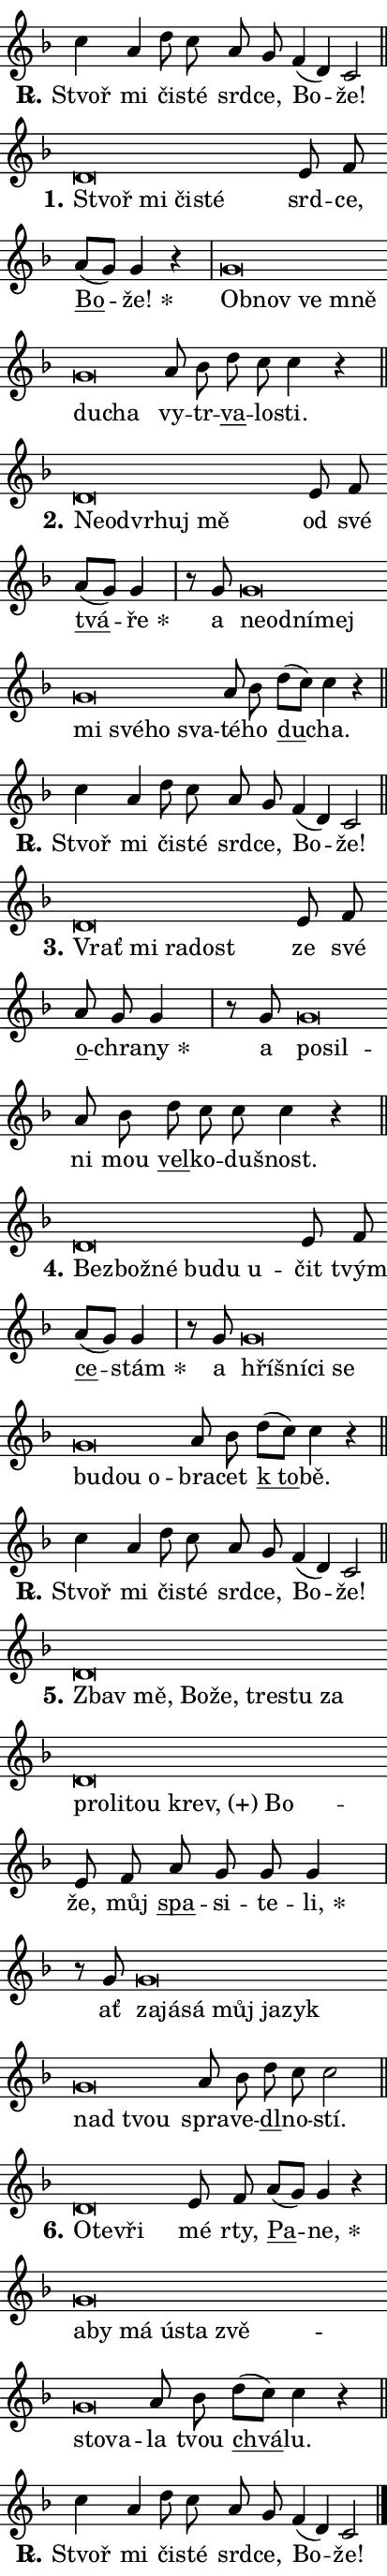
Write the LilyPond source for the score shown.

\version "2.22.1"
\header { tagline = "" }
\paper {
  indent = 0\cm
  top-margin = 0\cm
  right-margin = 0\cm
  bottom-margin = 0\cm
  left-margin = 0\cm
  paper-width = 7\cm
  page-breaking = #ly:one-page-breaking
  system-system-spacing.basic-distance = #11
  score-system-spacing.basic-distance = #11
  ragged-last = ##f
}


%% Author: Thomas Morley
%% https://lists.gnu.org/archive/html/lilypond-user/2020-05/msg00002.html
#(define (line-position grob)
"Returns position of @var[grob} in current system:
   @code{'start}, if at first time-step
   @code{'end}, if at last time-step
   @code{'middle} otherwise
"
  (let* ((col (ly:item-get-column grob))
         (ln (ly:grob-object col 'left-neighbor))
         (rn (ly:grob-object col 'right-neighbor))
         (col-to-check-left (if (ly:grob? ln) ln col))
         (col-to-check-right (if (ly:grob? rn) rn col))
         (break-dir-left
           (and
             (ly:grob-property col-to-check-left 'non-musical #f)
             (ly:item-break-dir col-to-check-left)))
         (break-dir-right
           (and
             (ly:grob-property col-to-check-right 'non-musical #f)
             (ly:item-break-dir col-to-check-right))))
        (cond ((eqv? 1 break-dir-left) 'start)
              ((eqv? -1 break-dir-right) 'end)
              (else 'middle))))

#(define (tranparent-at-line-position vctor)
  (lambda (grob)
  "Relying on @code{line-position} select the relevant enry from @var{vctor}.
Used to determine transparency,"
    (case (line-position grob)
      ((end) (not (vector-ref vctor 0)))
      ((middle) (not (vector-ref vctor 1)))
      ((start) (not (vector-ref vctor 2))))))

noteHeadBreakVisibility =
#(define-music-function (break-visibility)(vector?)
"Makes @code{NoteHead}s transparent relying on @var{break-visibility}"
#{
  \override NoteHead.transparent =
    #(tranparent-at-line-position break-visibility)
#})

#(define delete-ledgers-for-transparent-note-heads
  (lambda (grob)
    "Reads whether a @code{NoteHead} is transparent.
If so this @code{NoteHead} is removed from @code{'note-heads} from
@var{grob}, which is supposed to be @code{LedgerLineSpanner}.
As a result ledgers are not printed for this @code{NoteHead}"
    (let* ((nhds-array (ly:grob-object grob 'note-heads))
           (nhds-list
             (if (ly:grob-array? nhds-array)
                 (ly:grob-array->list nhds-array)
                 '()))
           ;; Relies on the transparent-property being done before
           ;; Staff.LedgerLineSpanner.after-line-breaking is executed.
           ;; This is fragile ...
           (to-keep
             (remove
               (lambda (nhd)
                 (ly:grob-property nhd 'transparent #f))
               nhds-list)))
      ;; TODO find a better method to iterate over grob-arrays, similiar
      ;; to filter/remove etc for lists
      ;; For now rebuilt from scratch
      (set! (ly:grob-object grob 'note-heads)  '())
      (for-each
        (lambda (nhd)
          (ly:pointer-group-interface::add-grob grob 'note-heads nhd))
        to-keep))))

hideNotes = {
  \noteHeadBreakVisibility #begin-of-line-visible
}
unHideNotes = {
  \noteHeadBreakVisibility #all-visible
}

% work-around for resetting accidentals
% https://lilypond.org/doc/v2.23/Documentation/notation/displaying-rhythms#unmetered-music
cadenzaMeasure = {
  \cadenzaOff
  \partial 1024 s1024
  \cadenzaOn
}

#(define-markup-command (accent layout props text) (markup?)
  "Underline accented syllable"
  (interpret-markup layout props
    #{\markup \override #'(offset . 4.3) \underline { #text }#}))

responsum = \markup \concat {
  "R" \hspace #-1.05 \path #0.1 #'((moveto 0 0.07) (lineto 0.9 0.8)) \hspace #0.05 "."
}

\layout {
    \context {
        \Staff
        \remove "Time_signature_engraver"
        \override LedgerLineSpanner.after-line-breaking = #delete-ledgers-for-transparent-note-heads
    }
    \context {
        \Voice {
            \override NoteHead.output-attributes = #'((class . "notehead"))
            \override Hairpin.height = #0.55
        }
    }
    \context {
        \Lyrics {
            \override StanzaNumber.output-attributes = #'((class . "stanzanumber"))
            \override LyricSpace.minimum-distance = #0.9
            \override LyricText.font-name = #"TeX Gyre Schola"
            \override LyricText.font-size = 1
            \override StanzaNumber.font-name = #"TeX Gyre Schola Bold"
            \override StanzaNumber.font-size = 1
        }
    }
}

% magnetic-lyrics.ily
%
%   written by
%     Jean Abou Samra <jean@abou-samra.fr>
%     Werner Lemberg <wl@gnu.org>
%
%   adapted by
%     Jiri Hon <jiri.hon@gmail.com>
%
% Version 2022-Apr-15

% https://www.mail-archive.com/lilypond-user@gnu.org/msg149350.html

#(define (Left_hyphen_pointer_engraver context)
   "Collect syllable-hyphen-syllable occurrences in lyrics and store
them in properties.  This engraver only looks to the left.  For
example, if the lyrics input is @code{foo -- bar}, it does the
following.

@itemize @bullet
@item
Set the @code{text} property of the @code{LyricHyphen} grob between
@q{foo} and @q{bar} to @code{foo}.

@item
Set the @code{left-hyphen} property of the @code{LyricText} grob with
text @q{foo} to the @code{LyricHyphen} grob between @q{foo} and
@q{bar}.
@end itemize

Use this auxiliary engraver in combination with the
@code{lyric-@/text::@/apply-@/magnetic-@/offset!} hook."
   (let ((hyphen #f)
         (text #f))
     (make-engraver
      (acknowledgers
       ((lyric-syllable-interface engraver grob source-engraver)
        (set! text grob)))
      (end-acknowledgers
       ((lyric-hyphen-interface engraver grob source-engraver)
        ;(when (not (grob::has-interface grob 'lyric-space-interface))
          (set! hyphen grob)));)
      ((stop-translation-timestep engraver)
       (when (and text hyphen)
         (ly:grob-set-object! text 'left-hyphen hyphen))
       (set! text #f)
       (set! hyphen #f)))))

#(define (lyric-text::apply-magnetic-offset! grob)
   "If the space between two syllables is less than the value in
property @code{LyricText@/.details@/.squash-threshold}, move the right
syllable to the left so that it gets concatenated with the left
syllable.

Use this function as a hook for
@code{LyricText@/.after-@/line-@/breaking} if the
@code{Left_@/hyphen_@/pointer_@/engraver} is active."
   (let ((hyphen (ly:grob-object grob 'left-hyphen #f)))
     (when hyphen
       (let ((left-text (ly:spanner-bound hyphen LEFT)))
         (when (grob::has-interface left-text 'lyric-syllable-interface)
           (let* ((common (ly:grob-common-refpoint grob left-text X))
                  (this-x-ext (ly:grob-extent grob common X))
                  (left-x-ext
                   (begin
                     ;; Trigger magnetism for left-text.
                     (ly:grob-property left-text 'after-line-breaking)
                     (ly:grob-extent left-text common X)))
                  ;; `delta` is the gap width between two syllables.
                  (delta (- (interval-start this-x-ext)
                            (interval-end left-x-ext)))
                  (details (ly:grob-property grob 'details))
                  (threshold (assoc-get 'squash-threshold details 0.2)))
             (when (< delta threshold)
               (let* (;; We have to manipulate the input text so that
                      ;; ligatures crossing syllable boundaries are not
                      ;; disabled.  For languages based on the Latin
                      ;; script this is essentially a beautification.
                      ;; However, for non-Western scripts it can be a
                      ;; necessity.
                      (lt (ly:grob-property left-text 'text))
                      (rt (ly:grob-property grob 'text))
                      (is-space (grob::has-interface hyphen 'lyric-space-interface))
                      (space (if is-space " " ""))
                      (space-markup (grob-interpret-markup grob " "))
                      (space-size (interval-length (ly:stencil-extent space-markup X)))
                      (extra-delta (if is-space space-size 0))
                      ;; Append new syllable.
                      (ltrt-space (if (and (string? lt) (string? rt))
                                (string-append lt space rt)
                                (make-concat-markup (list lt space rt))))
                      ;; Right-align `ltrt` to the right side.
                      (ltrt-space-markup (grob-interpret-markup
                               grob
                               (make-translate-markup
                                (cons (interval-length this-x-ext) 0)
                                (make-right-align-markup ltrt-space)))))
                 (begin
                   ;; Don't print `left-text`.
                   (ly:grob-set-property! left-text 'stencil #f)
                   ;; Set text and stencil (which holds all collected
                   ;; syllables so far) and shift it to the left.
                   (ly:grob-set-property! grob 'text ltrt-space)
                   (ly:grob-set-property! grob 'stencil ltrt-space-markup)
                   (ly:grob-translate-axis! grob (- (- delta extra-delta)) X))))))))))


#(define (lyric-hyphen::displace-bounds-first grob)
   ;; Make very sure this callback isn't triggered too early.
   (let ((left (ly:spanner-bound grob LEFT))
         (right (ly:spanner-bound grob RIGHT)))
     (ly:grob-property left 'after-line-breaking)
     (ly:grob-property right 'after-line-breaking)
     (ly:lyric-hyphen::print grob)))

squashThreshold = #0.4

\layout {
  \context {
    \Lyrics
    \consists #Left_hyphen_pointer_engraver
    \override LyricText.after-line-breaking =
      #lyric-text::apply-magnetic-offset!
    \override LyricHyphen.stencil = #lyric-hyphen::displace-bounds-first
    \override LyricText.details.squash-threshold = \squashThreshold
    \override LyricHyphen.minimum-distance = 0
    \override LyricHyphen.minimum-length = \squashThreshold
  }
}

squash = \override LyricText.details.squash-threshold = 9999
unSquash = \override LyricText.details.squash-threshold = \squashThreshold

left = \override LyricText.self-alignment-X = #LEFT
unLeft = \revert LyricText.self-alignment-X

starOffset = #(lambda (grob) 
                (let ((x_offset (ly:self-alignment-interface::aligned-on-x-parent grob)))
                  (if (= x_offset 0) 0 (+ x_offset 1.2))))

star = #(define-music-function (syllable)(string?)
"Append star separator at the end of a syllable"
#{
  \once \override LyricText.X-offset = #starOffset
  \lyricmode { \markup {
    #syllable
    \override #'((font-name . "TeX Gyre Schola Bold")) \hspace #0.2 \lower #0.65 \larger "*"
  } }
#})

starAccent = #(define-music-function (syllable)(string?)
"Append star separator at the end of a syllable and make accent"
#{
  \once \override LyricText.X-offset = #starOffset
  \lyricmode { \markup {
    \accent #syllable
    \override #'((font-name . "TeX Gyre Schola Bold")) \hspace #0.2 \lower #0.65 \larger "*"
  } }
#})

breath = #(define-music-function (syllable)(string?)
"Append breathing indicator at the end of a syllable"
#{
  \lyricmode { \markup { #syllable "+" } }
#})

optionalBreath = #(define-music-function (syllable)(string?)
"Append optional breathing indicator at the end of a syllable"
#{
  \lyricmode { \markup { #syllable "(+)" } }
#})


\score {
    <<
        \new Voice = "melody" { \cadenzaOn \key f \major \relative { c''4 a d8 c a g \bar "" f4( d) c2 \cadenzaMeasure \bar "||" \break }
\relative { d'\breve*1/16 \hideNotes \breve*1/16 \bar "" \breve*1/16 \breve*1/16 \bar "" \unHideNotes e8 f \bar "" a[( g)] g4 r \cadenzaMeasure \bar "|" g\breve*1/16 \hideNotes \breve*1/16 \bar "" \breve*1/16 \bar "" \breve*1/16 \bar "" \breve*1/16 \breve*1/16 \bar "" \unHideNotes a8 bes \bar "" d c c4 r \cadenzaMeasure \bar "||" \break }
\relative { d'\breve*1/16 \hideNotes \breve*1/16 \bar "" \breve*1/16 \bar "" \breve*1/16 \breve*1/16 \bar "" \unHideNotes e8 f \bar "" a[( g)] g4 \cadenzaMeasure \bar "|" r8 g8 g\breve*1/16 \hideNotes \breve*1/16 \bar "" \breve*1/16 \bar "" \breve*1/16 \bar "" \breve*1/16 \bar "" \breve*1/16 \bar "" \breve*1/16 \breve*1/16 \bar "" \unHideNotes a8 bes \bar "" d[( c)] c4 r \cadenzaMeasure \bar "||" \break }
\relative { c''4 a d8 c a g \bar "" f4( d) c2 \cadenzaMeasure \bar "||" \break }
\relative { d'\breve*1/16 \hideNotes \breve*1/16 \bar "" \breve*1/16 \breve*1/16 \bar "" \unHideNotes e8 f \bar "" a g g4 \cadenzaMeasure \bar "|" r8 g8 g\breve*1/16 \hideNotes \breve*1/16 \bar "" \unHideNotes a8 bes \bar "" d c c c4 r \cadenzaMeasure \bar "||" \break }
\relative { d'\breve*1/16 \hideNotes \breve*1/16 \bar "" \breve*1/16 \bar "" \breve*1/16 \bar "" \breve*1/16 \breve*1/16 \bar "" \unHideNotes e8 f \bar "" a[( g)] g4 \cadenzaMeasure \bar "|" r8 g8 g\breve*1/16 \hideNotes \breve*1/16 \bar "" \breve*1/16 \bar "" \breve*1/16 \bar "" \breve*1/16 \bar "" \breve*1/16 \breve*1/16 \bar "" \unHideNotes a8 bes \bar "" d[( c)] c4 r \cadenzaMeasure \bar "||" \break }
\relative { c''4 a d8 c a g \bar "" f4( d) c2 \cadenzaMeasure \bar "||" \break }
\relative { d'\breve*1/16 \hideNotes \breve*1/16 \bar "" \breve*1/16 \bar "" \breve*1/16 \bar "" \breve*1/16 \bar "" \breve*1/16 \bar "" \breve*1/16 \bar "" \breve*1/16 \bar "" \breve*1/16 \bar "" \breve*1/16 \bar "" \breve*1/16 \breve*1/16 \bar "" \unHideNotes e8 f \bar "" a g g g4 \cadenzaMeasure \bar "|" r8 g8 g\breve*1/16 \hideNotes \breve*1/16 \bar "" \breve*1/16 \bar "" \breve*1/16 \bar "" \breve*1/16 \bar "" \breve*1/16 \bar "" \breve*1/16 \breve*1/16 \bar "" \unHideNotes a8 bes \bar "" d c c2 \cadenzaMeasure \bar "||" \break }
\relative { d'\breve*1/16 \hideNotes \breve*1/16 \breve*1/16 \bar "" \unHideNotes e8 f \bar "" a[( g)] g4 r \cadenzaMeasure \bar "|" g\breve*1/16 \hideNotes \breve*1/16 \bar "" \breve*1/16 \bar "" \breve*1/16 \bar "" \breve*1/16 \bar "" \breve*1/16 \bar "" \breve*1/16 \breve*1/16 \bar "" \unHideNotes a8 bes \bar "" d[( c)] c4 r \cadenzaMeasure \bar "||" \break }
\relative { c''4 a d8 c a g \bar "" f4( d) c2 \cadenzaMeasure \bar "||" \break } \bar "|." }
        \new Lyrics \lyricsto "melody" { \lyricmode { \set stanza = \responsum
Stvoř mi či -- sté srd -- ce, Bo -- že!
\set stanza = "1."
\left Stvoř \squash mi či -- sté \unLeft \unSquash srd -- ce, \markup \accent Bo -- \star že! \left Ob -- \squash nov ve mně du -- cha \unLeft \unSquash vy -- tr -- \markup \accent va -- lo -- sti.
\set stanza = "2."
\left Ne -- \squash od -- vr -- huj mě \unLeft \unSquash od své \markup \accent tvá -- \star ře a \left ne -- \squash od -- ní -- mej mi své -- ho sva -- \unLeft \unSquash té -- ho \markup \accent du -- cha.
\set stanza = \responsum
Stvoř mi či -- sté srd -- ce, Bo -- že!
\set stanza = "3."
\left Vrať \squash mi ra -- dost \unLeft \unSquash ze své \markup \accent o -- chra -- \star ny a \left po -- \squash sil -- \unLeft \unSquash ni mou \markup \accent vel -- ko -- du -- šnost.
\set stanza = "4."
\left Bez -- \squash bož -- né bu -- du u -- \unLeft \unSquash čit tvým \markup \accent ce -- \star stám a \left hří -- \squash šní -- ci se bu -- dou o -- \unLeft \unSquash bra -- cet \markup \accent "k to" -- bě.
\set stanza = \responsum
Stvoř mi či -- sté srd -- ce, Bo -- že!
\set stanza = "5."
\left Zbav \squash mě, Bo -- že, tre -- stu za pro -- li -- tou \optionalBreath krev, Bo -- \unLeft \unSquash že, můj \markup \accent spa -- si -- te -- \star li, ať \left za -- \squash já -- sá můj ja -- zyk nad tvou \unLeft \unSquash spra -- ve -- \markup \accent dl -- no -- stí.
\set stanza = "6."
\left O -- \squash te -- vři \unLeft \unSquash mé rty, \markup \accent Pa -- \star ne, \left a -- \squash by má ú -- sta zvě -- sto -- va -- \unLeft \unSquash la tvou \markup \accent chvá -- lu.
\set stanza = \responsum
Stvoř mi či -- sté srd -- ce, Bo -- že! } }
    >>
    \layout {}
}
